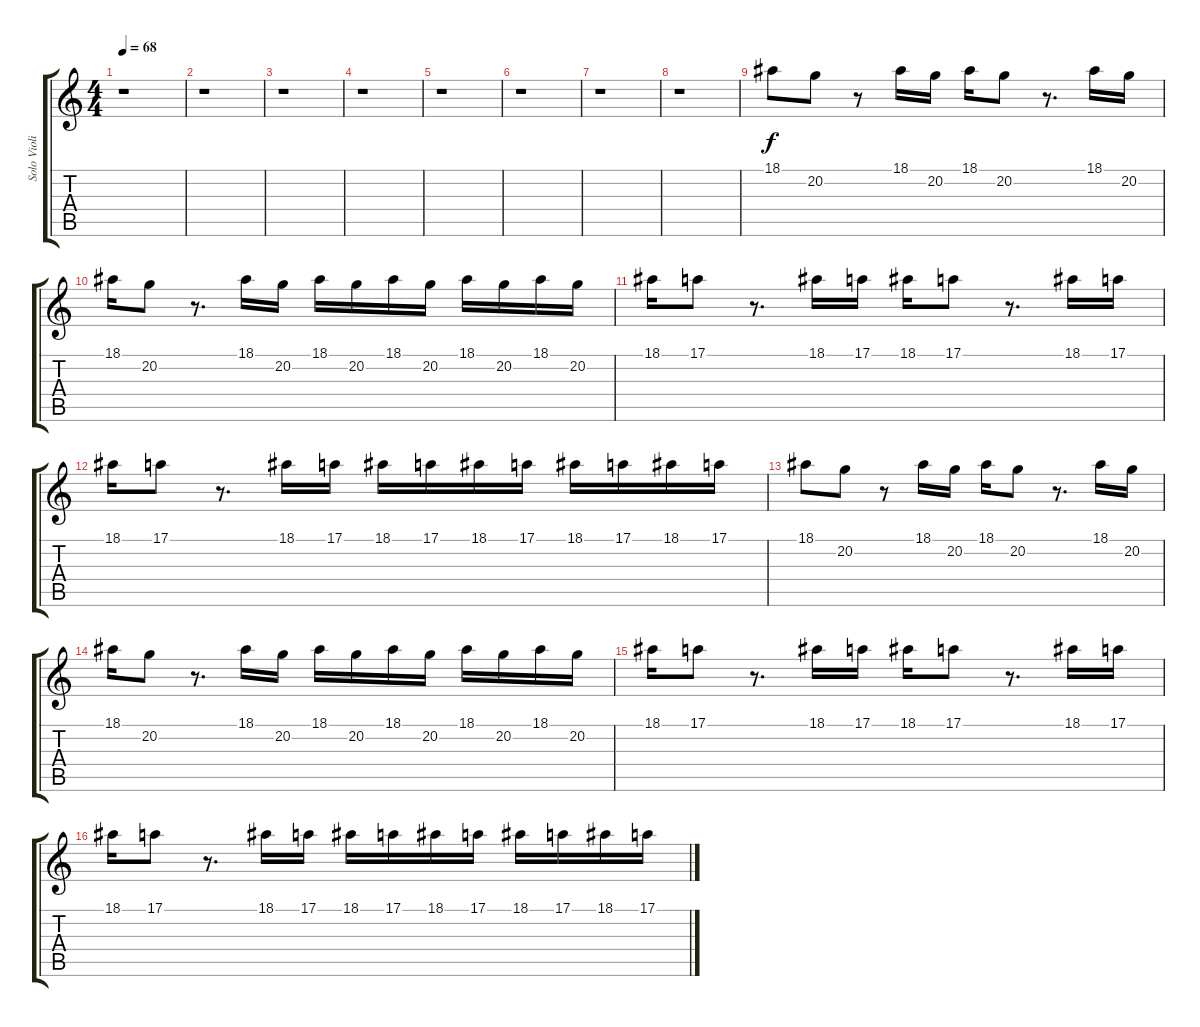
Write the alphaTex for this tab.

\track ("Solo Violin" "Solo Violi") {instrument stringensemble1}
\staff {score tabs}
\tuning (E4 B3 G3 D3 A2 E2) {hide}
\ts (4 4)
\tempo 68
\clef g2
\ks c
r.1{dy f} |
r.1 |
r.1 |
r.1 |
r.1 |
r.1 |
r.1 |
r.1 |
18.1.8 20.2.8 r.8 18.1.16 20.2.16 18.1.16 20.2.8 r.8{d} 18.1.16 20.2.16 |
18.1.16 20.2.8 r.8{d} 18.1.16 20.2.16 18.1.16 20.2.16 18.1.16 20.2.16 18.1.16 20.2.16 18.1.16 20.2.16 |
18.1.16 17.1.8 r.8{d} 18.1.16 17.1.16 18.1.16 17.1.8 r.8{d} 18.1.16 17.1.16 |
18.1.16 17.1.8 r.8{d} 18.1.16 17.1.16 18.1.16 17.1.16 18.1.16 17.1.16 18.1.16 17.1.16 18.1.16 17.1.16 |
18.1.8 20.2.8 r.8 18.1.16 20.2.16 18.1.16 20.2.8 r.8{d} 18.1.16 20.2.16 |
18.1.16 20.2.8 r.8{d} 18.1.16 20.2.16 18.1.16 20.2.16 18.1.16 20.2.16 18.1.16 20.2.16 18.1.16 20.2.16 |
18.1.16 17.1.8 r.8{d} 18.1.16 17.1.16 18.1.16 17.1.8 r.8{d} 18.1.16 17.1.16 |
18.1.16 17.1.8 r.8{d} 18.1.16 17.1.16 18.1.16 17.1.16 18.1.16 17.1.16 18.1.16 17.1.16 18.1.16 17.1.16
